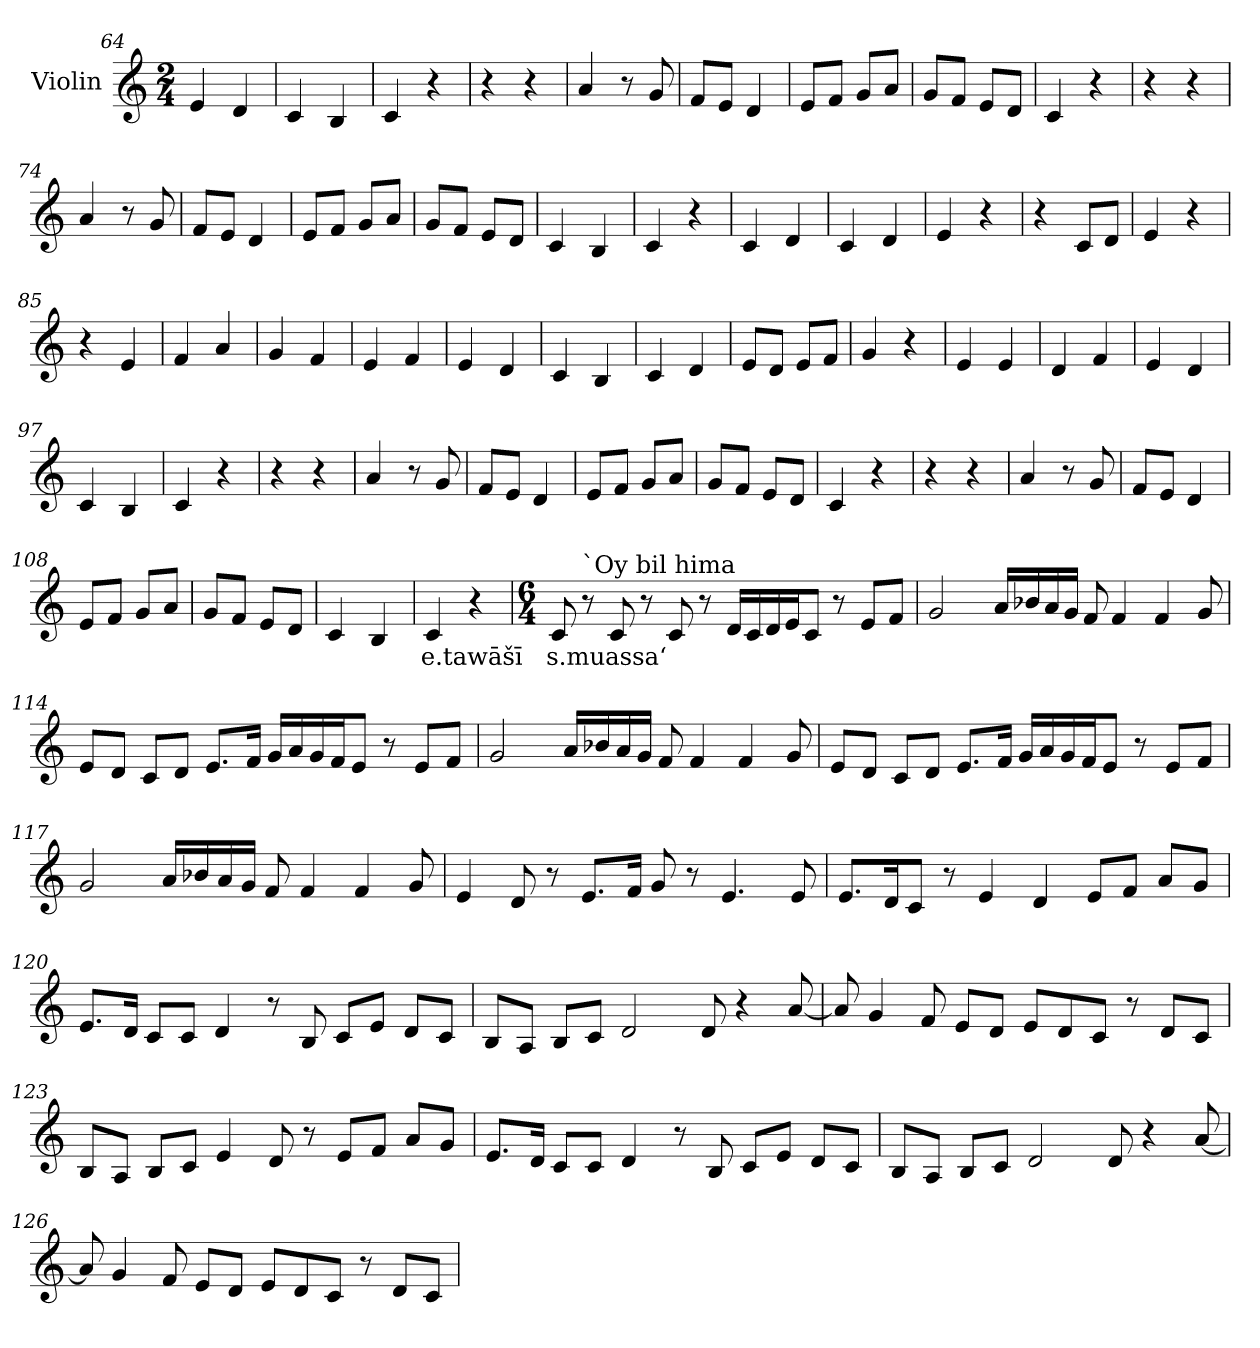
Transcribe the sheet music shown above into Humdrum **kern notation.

**kern	**text
*part1	*part1
*staff1	*staff1
*I"Violin	*
*clefG2	*
*k[]	*
*M2/4	*
=64	=64
4e/	.
4d/	.
=65	=65
4c/	.
4B/	.
!!LO:LB:g=z
=66	=66
4c/	.
4r	.
=67	=67
4r	.
4r	.
=68	=68
4a/	.
8r	.
8g/	.
=69	=69
8f/L	.
8e/J	.
4d/	.
=70	=70
8e/L	.
8f/J	.
8g/L	.
8a/J	.
=71	=71
8g/L	.
8f/J	.
8e/L	.
8d/J	.
=72	=72
4c/	.
4r	.
=73	=73
4r	.
4r	.
=74	=74
4a/	.
8r	.
8g/	.
=75	=75
8f/L	.
8e/J	.
4d/	.
!!LO:LB:g=z
=76	=76
8e/L	.
8f/J	.
8g/L	.
8a/J	.
=77	=77
8g/L	.
8f/J	.
8e/L	.
8d/J	.
=78	=78
4c/	.
4B/	.
=79	=79
4c/	.
4r	.
=80	=80
4c/	.
4d/	.
=81	=81
4c/	.
4d/	.
=82	=82
4e/	.
4r	.
=83	=83
4r	.
8c/L	.
8d/J	.
=84	=84
4e/	.
4r	.
=85	=85
4r	.
4e/	.
!!LO:LB:g=z
=86	=86
4f/	.
4a/	.
=87	=87
4g/	.
4f/	.
=88	=88
4e/	.
4f/	.
=89	=89
4e/	.
4d/	.
=90	=90
4c/	.
4B/	.
=91	=91
4c/	.
4d/	.
=92	=92
8e/L	.
8d/J	.
8e/L	.
8f/J	.
=93	=93
4g/	.
4r	.
=94	=94
4e/	.
4e/	.
=95	=95
4d/	.
4f/	.
!!LO:LB:g=z
=96	=96
4e/	.
4d/	.
=97	=97
4c/	.
4B/	.
=98	=98
4c/	.
4r	.
=99	=99
4r	.
4r	.
=100	=100
4a/	.
8r	.
8g/	.
=101	=101
8f/L	.
8e/J	.
4d/	.
=102	=102
8e/L	.
8f/J	.
8g/L	.
8a/J	.
=103	=103
8g/L	.
8f/J	.
8e/L	.
8d/J	.
=104	=104
4c/	.
4r	.
=105	=105
4r	.
4r	.
!!LO:LB:g=z
=106	=106
4a/	.
8r	.
8g/	.
=107	=107
8f/L	.
8e/J	.
4d/	.
=108	=108
8e/L	.
8f/J	.
8g/L	.
8a/J	.
=109	=109
8g/L	.
8f/J	.
8e/L	.
8d/J	.
=110	=110
4c/	.
4B/	.
=111	=111
!	!LO:LY:b
4c/	e.tawāšī
4r	.
=112	=112
*M6/4	*
*MM70	*
!	!LO:LY:b
8c/	s.muassa‘
!LO:TX:a:t=`Oy bil hima	!
8r	.
8c/	.
8r	.
8c/	.
8r	.
16d/LL	.
16c/	.
16d/	.
16e/J	.
8c/J	.
8r	.
8e/L	.
8f/J	.
!!LO:PB:g=z
=113	=113
2g/	.
16a/LL	.
16b-X/	.
16a/	.
16g/JJ	.
8f/	.
4f/	.
4f/	.
8g/	.
=114	=114
8e/L	.
8d/J	.
8c/L	.
8d/J	.
8.e/L	.
16f/Jk	.
16g/LL	.
16a/	.
16g/	.
16f/J	.
8e/J	.
8r	.
8e/L	.
8f/J	.
=115	=115
2g/	.
16a/LL	.
16b-X/	.
16a/	.
16g/JJ	.
8f/	.
4f/	.
4f/	.
8g/	.
!!LO:LB:g=z
=116	=116
8e/L	.
8d/J	.
8c/L	.
8d/J	.
8.e/L	.
16f/Jk	.
16g/LL	.
16a/	.
16g/	.
16f/J	.
8e/J	.
8r	.
8e/L	.
8f/J	.
=117	=117
2g/	.
16a/LL	.
16b-X/	.
16a/	.
16g/JJ	.
8f/	.
4f/	.
4f/	.
8g/	.
=118	=118
4e/	.
8d/	.
8r	.
8.e/L	.
16f/Jk	.
8g/	.
8r	.
4.e/	.
8e/	.
!!LO:LB:g=z
=119	=119
8.e/L	.
16d/K	.
8c/J	.
8r	.
4e/	.
4d/	.
8e/L	.
8f/J	.
8a/L	.
8g/J	.
=120	=120
8.e/L	.
16d/Jk	.
8c/L	.
8c/J	.
4d/	.
8r	.
8B/	.
8c/L	.
8e/J	.
8d/L	.
8c/J	.
=121	=121
8B/L	.
8A/J	.
8B/L	.
8c/J	.
2d/	.
8d/	.
4r	.
[8a/	.
!!LO:LB:g=z
=122	=122
8a/]	.
4g/	.
8f/	.
8e/L	.
8d/J	.
8e/L	.
8d/	.
8c/J	.
8r	.
8d/L	.
8c/J	.
!!LO:LB:g=z
=123	=123
8B/L	.
8A/J	.
8B/L	.
8c/J	.
4e/	.
8d/	.
8r	.
8e/L	.
8f/J	.
8a/L	.
8g/J	.
=124	=124
8.e/L	.
16d/Jk	.
8c/L	.
8c/J	.
4d/	.
8r	.
8B/	.
8c/L	.
8e/J	.
8d/L	.
8c/J	.
=125	=125
8B/L	.
8A/J	.
8B/L	.
8c/J	.
2d/	.
8d/	.
4r	.
[8a/	.
!!LO:LB:g=z
=126	=126
8a/]	.
4g/	.
8f/	.
8e/L	.
8d/J	.
8e/L	.
8d/	.
8c/J	.
8r	.
8d/L	.
8c/J	.
=	=
*-	*-
